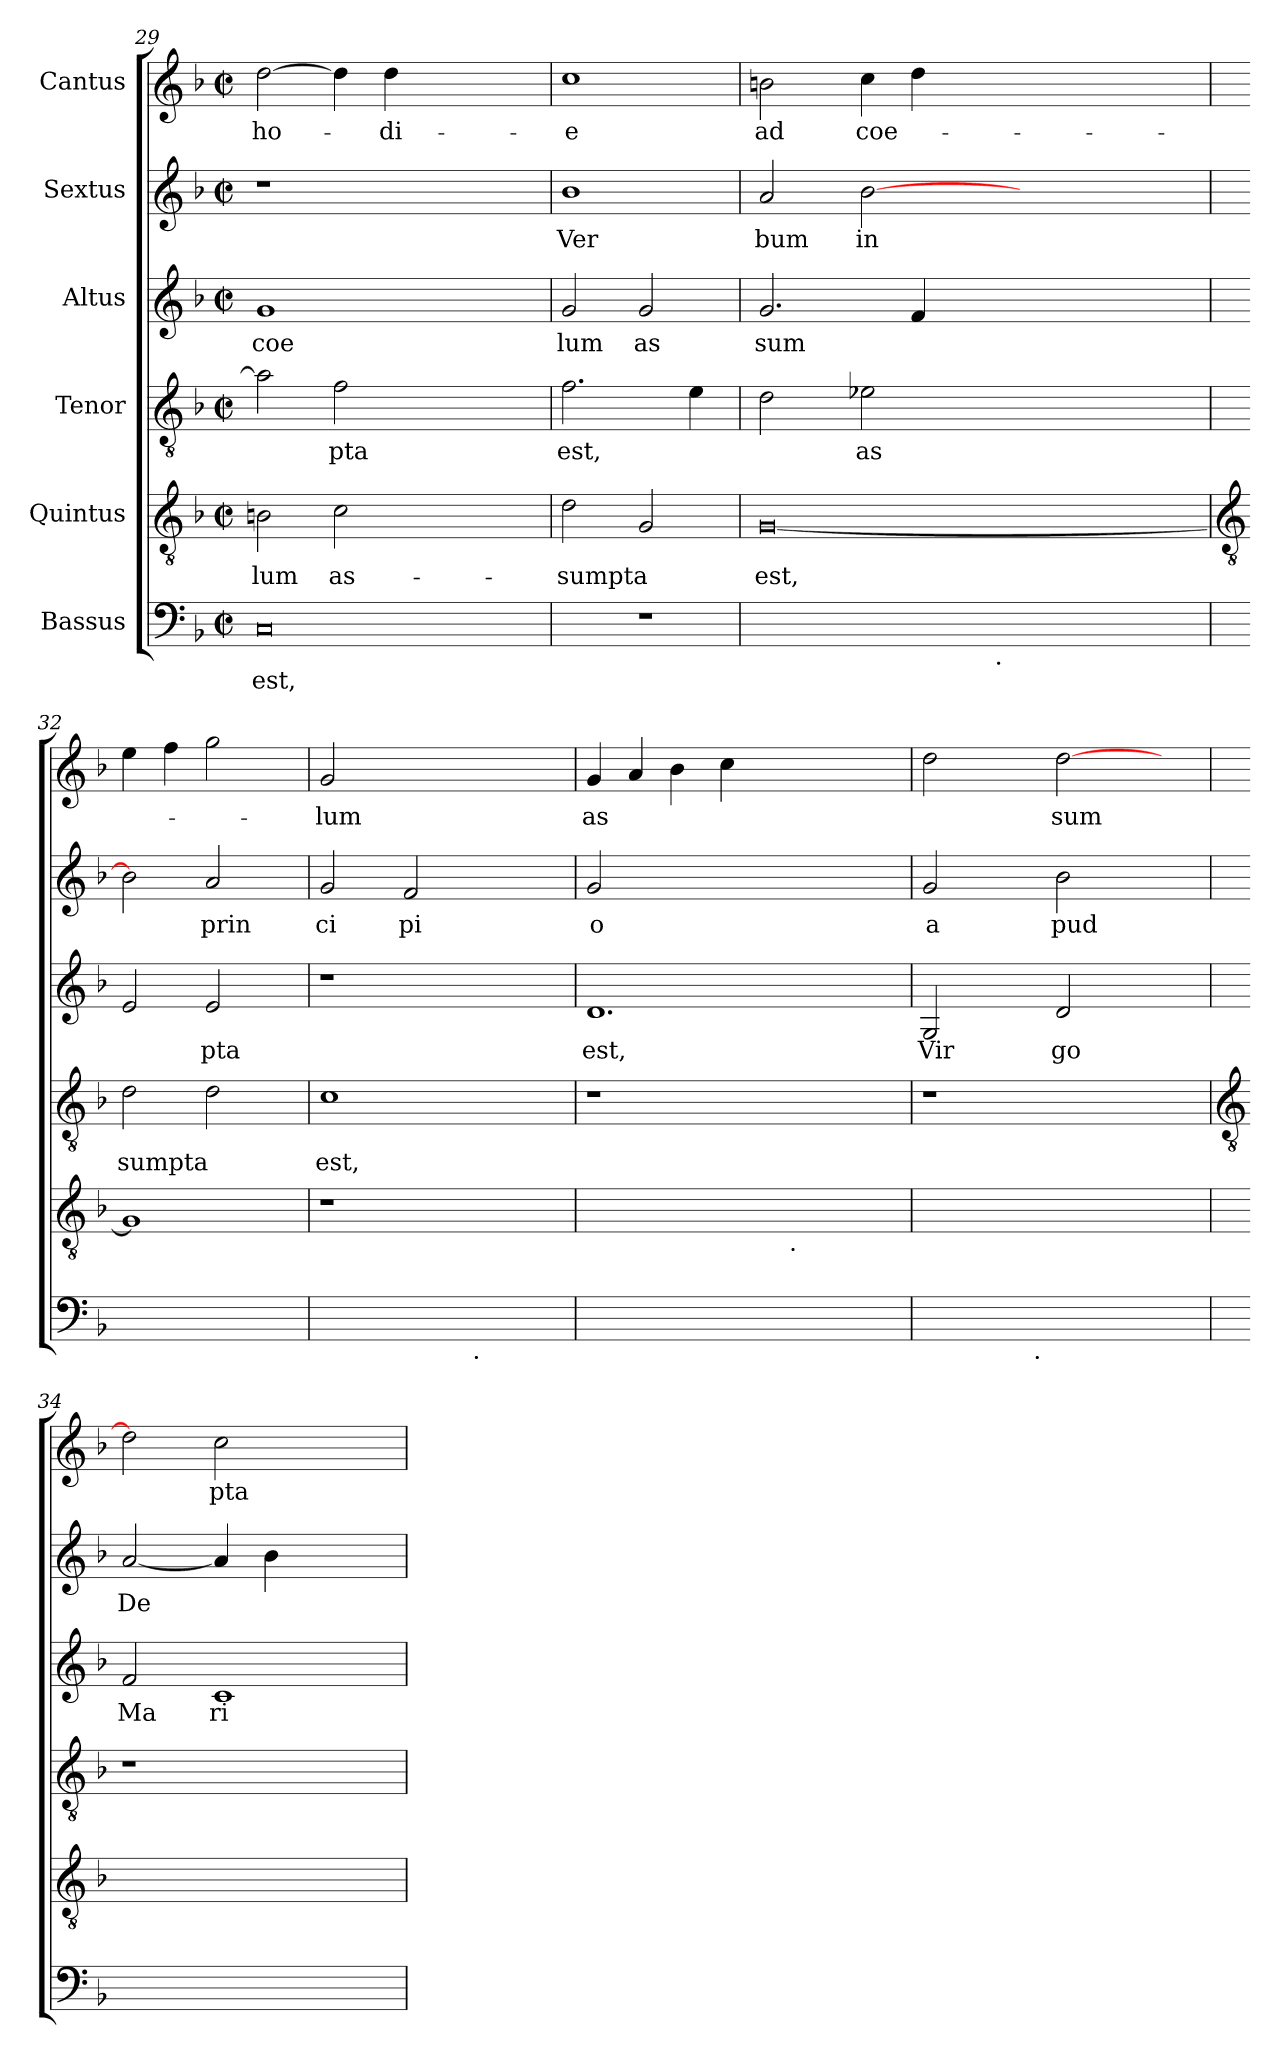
**kern	**text	**kern	**text	**kern	**text	**kern	**text	**kern	**text	**kern	**text
*part6	*part6	*part5	*part5	*part4	*part4	*part3	*part3	*part2	*part2	*part1	*part1
*staff6	*staff6	*staff5	*staff5	*staff4	*staff4	*staff3	*staff3	*staff2	*staff2	*staff1	*staff1
*I"Bassus	*	*I"Quintus	*	*I"Tenor	*	*I"Altus	*	*I"Sextus	*	*I"Cantus	*
*clefF4	*	*clefGv2	*	*clefGv2	*	*clefG2	*	*clefG2	*	*clefG2	*
*k[b-]	*	*k[b-]	*	*k[b-]	*	*k[b-]	*	*k[b-]	*	*k[b-]	*
*F:	*	*F:	*	*F:	*	*F:	*	*F:	*	*F:	*
*M2/2	*	*M2/2	*	*M2/2	*	*M2/2	*	*M2/2	*	*M2/2	*
*met(c|)	*	*met(c|)	*	*met(c|)	*	*met(c|)	*	*met(c|)	*	*met(c|)	*
=29A	=29A	=29A	=29A	=29A	=29A	=29A	=29A	=29A	=29A	=29A	=29A
!	!LO:LY:b	!	!LO:LY:b	!	!	!	!LO:LY:b	!	!	!	!LO:LY:b
0C	est,	2Bn\	-lum	2a\]	.	1g	coe	1r	.	[2dd\	ho-
!	!	!	!LO:LY:b	!	!LO:LY:b	!	!	!	!	!	!
.	.	2c\	as-	2f\	pta	.	.	.	.	4dd\]	.
!	!	!	!	!	!	!	!	!	!	!	!LO:LY:b
.	.	.	.	.	.	.	.	.	.	4dd\	-di-
.	.	1ryy	.	1ryy	.	1ryy	.	1ryy	.	1ryy	.
!!LO:LB:g=z
=30A	=30A	=30A	=30A	=30A	=30A	=30A	=30A	=30A	=30A	=30A	=30A
!	!	!	!LO:LY:b	!	!LO:LY:b	!	!LO:LY:b	!	!LO:LY:b	!	!LO:LY:b
1r	.	2d\	-sumpta	2.f\	est,	2g/	lum	1b-	Ver	1cc	-e
!	!	!	!	!	!	!	!LO:LY:b	!	!	!	!
.	.	2G/	.	.	.	2g/	as	.	.	.	.
.	.	.	.	4e\	.	.	.	.	.	.	.
!!LO:LB:g=z
=31A	=31A	=31A	=31A	=31A	=31A	=31A	=31A	=31A	=31A	=31A	=31A
!	!	!	!LO:LY:b	!	!	!	!LO:LY:b	!	!LO:LY:b	!	!LO:LY:b
4ryy	.	[0G	est,	2d\	.	2.g/	sum	2a/	bum	2bn\	ad
4ryy	.	.	.	.	.	.	.	.	.	.	.
!	!	!	!	!	!LO:LY:b	!	!	!	!LO:LY:b	!	!LO:LY:b
4ryy	.	.	.	2e-X\	as	.	.	[2b-\	in	4cc\	coe-
32ryy	.	.	.	.	.	4f/	.	.	.	4dd\	.
32ryy	.	.	.	.	.	.	.	.	.	.	.
32ryy	.	.	.	.	.	.	.	.	.	.	.
32ryy	.	.	.	.	.	.	.	.	.	.	.
32ryy	.	.	.	.	.	.	.	.	.	.	.
32ryy	.	.	.	.	.	.	.	.	.	.	.
!LO:TX:b:t=.	!	!	!	!	!	!	!	!	!	!	!
32ryy	.	.	.	.	.	.	.	.	.	.	.
4ryy	.	.	.	.	.	.	.	.	.	.	.
.	.	.	.	1ryy	.	1ryy	.	1ryy	.	1ryy	.
2ryy	.	.	.	.	.	.	.	.	.	.	.
4ryy	.	.	.	.	.	.	.	.	.	.	.
32ryy	.	.	.	.	.	.	.	.	.	.	.
!!LO:LB:g=z
=32A	=32A	=32A	=32A	=32A	=32A	=32A	=32A	=32A	=32A	=32A	=32A
*	*	*clefGv2	*	*	*	*	*	*	*	*	*
!	!	!	!	!	!LO:LY:b	!	!	!	!	!	!
4ryy	.	1G]	.	2d\	sumpta	2e/	.	2b-\]	.	4ee\	.
4ryy	.	.	.	.	.	.	.	.	.	4ff\	.
!	!	!	!	!	!	!	!LO:LY:b	!	!LO:LY:b	!	!
4ryy	.	.	.	2d\	.	2e/	pta	2a/	prin	2gg\	.
32ryy	.	.	.	.	.	.	.	.	.	.	.
4ryy	.	.	.	.	.	.	.	.	.	.	.
.	.	32ryy	.	32ryy	.	32ryy	.	32ryy	.	32ryy	.
=32B	=32B	=32B	=32B	=32B	=32B	=32B	=32B	=32B	=32B	=32B	=32B
!	!	!	!	!	!LO:LY:b	!	!	!	!LO:LY:b	!	!LO:LY:b
4ryy	.	1r	.	1c	est,	1r	.	2g/	ci	2g/	-lum
4ryy	.	.	.	.	.	.	.	.	.	.	.
!	!	!	!	!	!	!	!	!	!LO:LY:b	!	!
32ryy	.	.	.	.	.	.	.	2f/	pi	2ryy	.
32ryy	.	.	.	.	.	.	.	.	.	.	.
32ryy	.	.	.	.	.	.	.	.	.	.	.
32ryy	.	.	.	.	.	.	.	.	.	.	.
32ryy	.	.	.	.	.	.	.	.	.	.	.
32ryy	.	.	.	.	.	.	.	.	.	.	.
!LO:TX:b:t=.	!	!	!	!	!	!	!	!	!	!	!
32ryy	.	.	.	.	.	.	.	.	.	.	.
4ryy	.	.	.	.	.	.	.	.	.	.	.
4ryy	.	.	.	.	.	.	.	.	.	.	.
.	.	8..ryy	.	8..ryy	.	8..ryy	.	8..ryy	.	8..ryy	.
!!LO:LB:g=z
=33	=33	=33	=33	=33	=33	=33	=33	=33	=33	=33	=33
!	!	!	!	!	!	!	!LO:LY:b	!	!LO:LY:b	!	!LO:LY:b
4ryy	.	4ryy	.	1r	.	1.d	est,	2g/	o	4g/	as
4ryy	.	4ryy	.	.	.	.	.	.	.	4a/	.
32ryy	.	4ryy	.	.	.	.	.	1ryy	.	4b-\	.
4ryy	.	.	.	.	.	.	.	.	.	.	.
.	.	32ryy	.	.	.	.	.	.	.	4cc\	.
4ryy	.	32ryy	.	.	.	.	.	.	.	.	.
.	.	32ryy	.	.	.	.	.	.	.	.	.
.	.	32ryy	.	.	.	.	.	.	.	.	.
.	.	32ryy	.	.	.	.	.	.	.	.	.
.	.	32ryy	.	.	.	.	.	.	.	.	.
!	!	!LO:TX:b:t=.	!	!	!	!	!	!	!	!	!
.	.	32ryy	.	.	.	.	.	.	.	.	.
.	.	4ryy	.	.	.	.	.	.	.	.	.
.	.	.	.	2ryy	.	.	.	.	.	2ryy	.
4...ryy	.	.	.	.	.	.	.	.	.	.	.
.	.	4ryy	.	.	.	.	.	.	.	.	.
.	.	32ryy	.	.	.	.	.	.	.	.	.
!!LO:LB:g=z
=33A	=33A	=33A	=33A	=33A	=33A	=33A	=33A	=33A	=33A	=33A	=33A
!	!	!	!	!	!	!	!LO:LY:b	!	!LO:LY:b	!	!
4ryy	.	4ryy	.	1r	.	2G/	Vir	2g/	a	2dd\	.
32ryy	.	4ryy	.	.	.	.	.	.	.	.	.
32ryy	.	.	.	.	.	.	.	.	.	.	.
32ryy	.	.	.	.	.	.	.	.	.	.	.
32ryy	.	.	.	.	.	.	.	.	.	.	.
32ryy	.	.	.	.	.	.	.	.	.	.	.
32ryy	.	.	.	.	.	.	.	.	.	.	.
!LO:TX:b:t=.	!	!	!	!	!	!	!	!	!	!	!
32ryy	.	.	.	.	.	.	.	.	.	.	.
4ryy	.	.	.	.	.	.	.	.	.	.	.
!	!	!	!	!	!	!	!LO:LY:b	!	!LO:LY:b	!	!LO:LY:b
.	.	4ryy	.	.	.	2d/	go	2b-\	pud	[2dd\	sum
4ryy	.	.	.	.	.	.	.	.	.	.	.
.	.	32ryy	.	.	.	.	.	.	.	.	.
.	.	4ryy	.	.	.	.	.	.	.	.	.
4ryy	.	.	.	.	.	.	.	.	.	.	.
.	.	.	.	8..ryy	.	8..ryy	.	8..ryy	.	8..ryy	.
.	.	8.ryy	.	.	.	.	.	.	.	.	.
!!LO:LB:g=z
=34A	=34A	=34A	=34A	=34A	=34A	=34A	=34A	=34A	=34A	=34A	=34A
*	*	*	*	*clefGv2	*	*	*	*	*	*	*
!	!	!	!	!	!	!	!LO:LY:b	!	!LO:LY:b	!	!
4ryy	.	4ryy	.	1r	.	2f/	Ma	[2a/	De	2dd\]	.
32ryy	.	1ryy	.	.	.	.	.	.	.	.	.
4ryy	.	.	.	.	.	.	.	.	.	.	.
!	!	!	!	!	!	!	!LO:LY:b	!	!	!	!LO:LY:b
.	.	.	.	.	.	1c	ri	4a/]	.	2cc\	pta
4ryy	.	.	.	.	.	.	.	.	.	.	.
.	.	.	.	.	.	.	.	4b-\	.	.	.
4ryy	.	.	.	.	.	.	.	.	.	.	.
.	.	.	.	2ryy	.	.	.	2ryy	.	2ryy	.
4...ryy	.	.	.	.	.	.	.	.	.	.	.
.	.	4ryy	.	.	.	.	.	.	.	.	.
=	=	=	=	=	=	=	=	=	=	=	=
*-	*-	*-	*-	*-	*-	*-	*-	*-	*-	*-	*-
